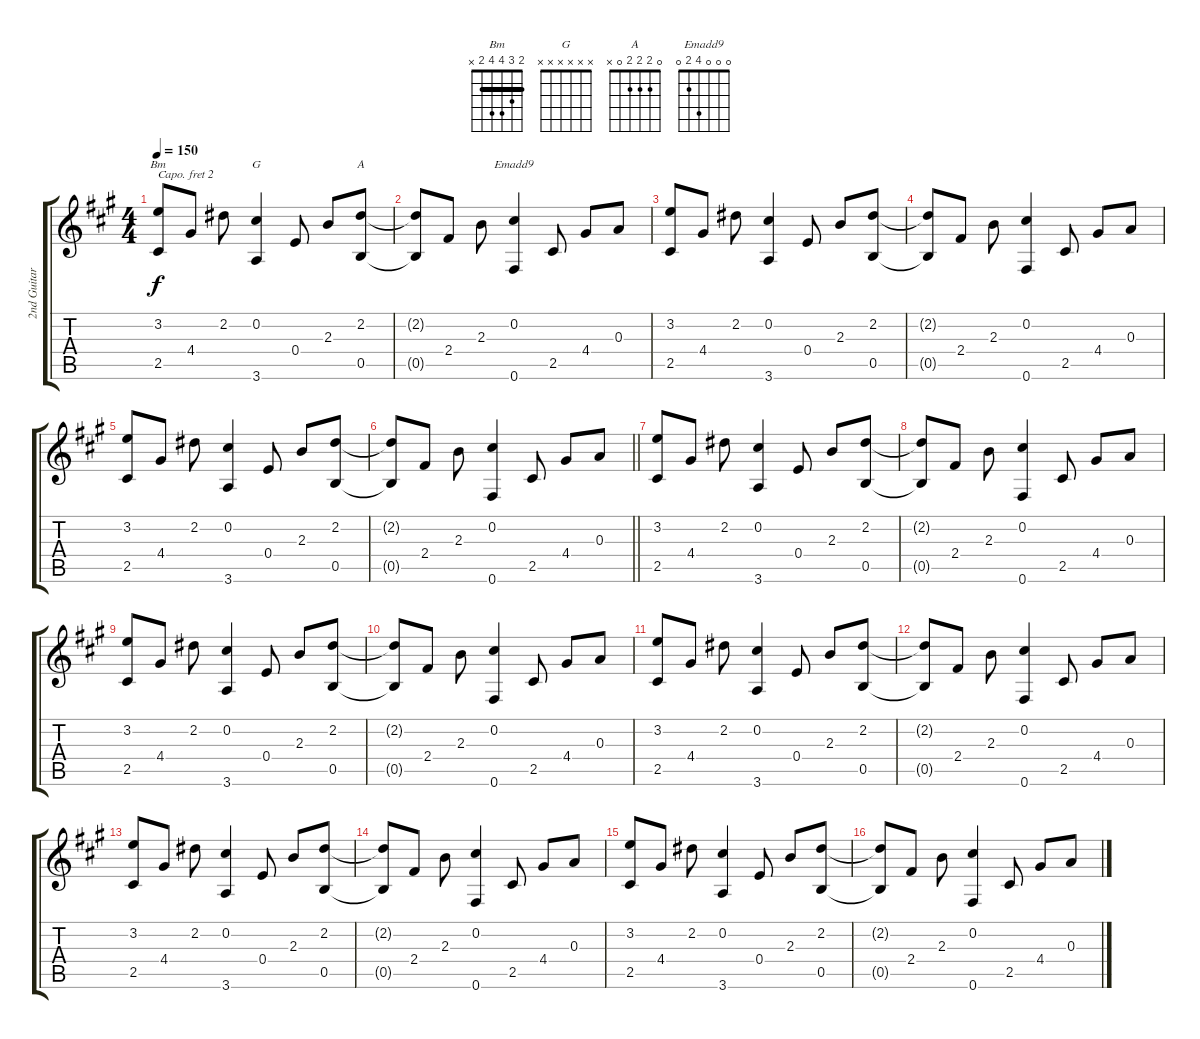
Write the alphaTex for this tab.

\track ("2nd Guitar" "2nd Guitar") {instrument electricguitarjazz}
\staff {score tabs}
\capo 2
\tuning (E4 B3 G3 D3 A2 E2) {hide}
\chord ("Bm" 2 3 4 4 2 x) {barre 2}
\chord ("G" x x x x x x)
\chord ("A" 0 2 2 2 0 x)
\chord ("Emadd9" 0 0 0 4 2 0)
\ts (4 4)
\tempo 150
\clef g2
\ks a
(3.2 2.5).8{ch "Bm" dy f} 4.4.8 2.2.8 (0.2 3.6).4{ch "G"} 0.4.8 2.3.8 (2.2 0.5).8{ch "A"} |
(2.2{t} 0.5{t}).8 2.4.8 2.3.8 (0.2 0.6).4{ch "Emadd9"} 2.5.8 4.4.8 0.3.8 |
(3.2 2.5).8 4.4.8 2.2.8 (0.2 3.6).4 0.4.8 2.3.8 (2.2 0.5).8 |
(2.2{t} 0.5{t}).8 2.4.8 2.3.8 (0.2 0.6).4 2.5.8 4.4.8 0.3.8 |
(3.2 2.5).8 4.4.8 2.2.8 (0.2 3.6).4 0.4.8 2.3.8 (2.2 0.5).8 |
\barLineRight lightlight
(2.2{t} 0.5{t}).8 2.4.8 2.3.8 (0.2 0.6).4 2.5.8 4.4.8 0.3.8 |
(3.2 2.5).8 4.4.8 2.2.8 (0.2 3.6).4 0.4.8 2.3.8 (2.2 0.5).8 |
(2.2{t} 0.5{t}).8 2.4.8 2.3.8 (0.2 0.6).4 2.5.8 4.4.8 0.3.8 |
(3.2 2.5).8 4.4.8 2.2.8 (0.2 3.6).4 0.4.8 2.3.8 (2.2 0.5).8 |
(2.2{t} 0.5{t}).8 2.4.8 2.3.8 (0.2 0.6).4 2.5.8 4.4.8 0.3.8 |
(3.2 2.5).8 4.4.8 2.2.8 (0.2 3.6).4 0.4.8 2.3.8 (2.2 0.5).8 |
(2.2{t} 0.5{t}).8 2.4.8 2.3.8 (0.2 0.6).4 2.5.8 4.4.8 0.3.8 |
(3.2 2.5).8 4.4.8 2.2.8 (0.2 3.6).4 0.4.8 2.3.8 (2.2 0.5).8 |
(2.2{t} 0.5{t}).8 2.4.8 2.3.8 (0.2 0.6).4 2.5.8 4.4.8 0.3.8 |
(3.2 2.5).8 4.4.8 2.2.8 (0.2 3.6).4 0.4.8 2.3.8 (2.2 0.5).8 |
(2.2{t} 0.5{t}).8 2.4.8 2.3.8 (0.2 0.6).4 2.5.8 4.4.8 0.3.8
